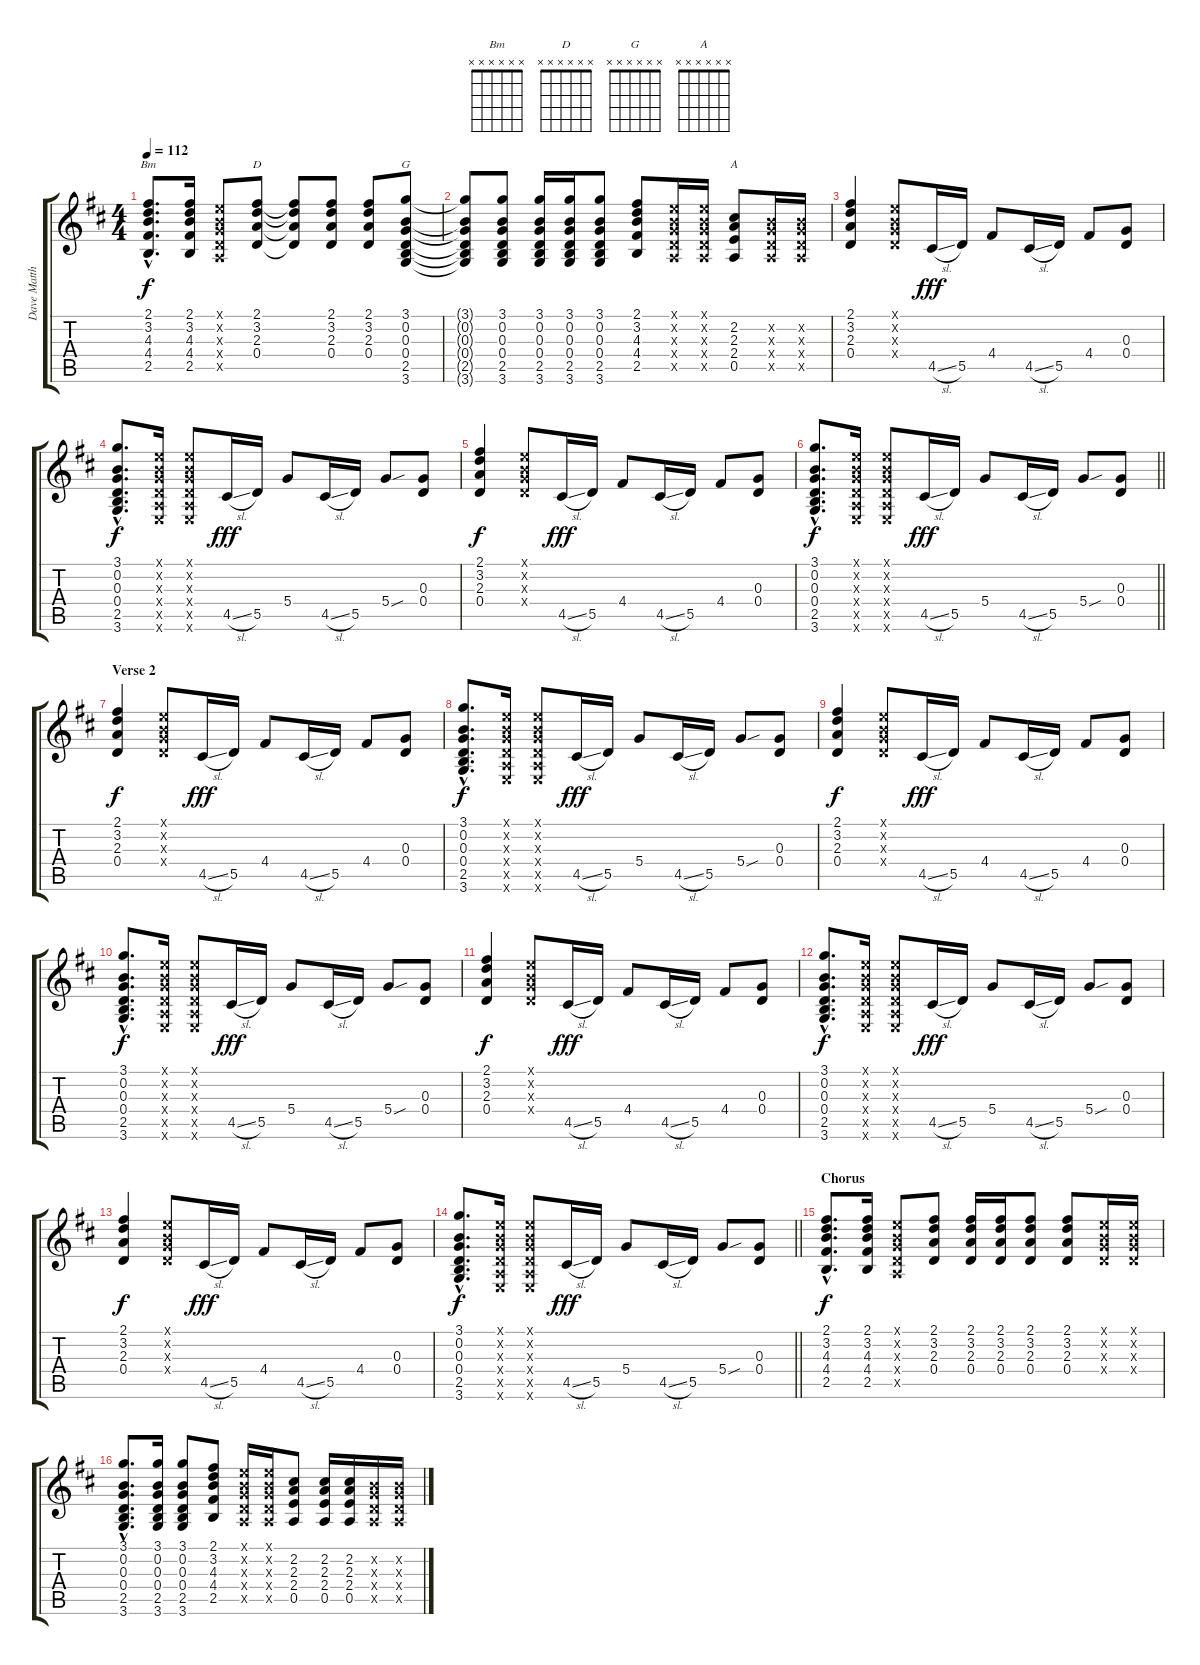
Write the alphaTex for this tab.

\track ("Dave Matthews" "Dave Matth") {instrument acousticguitarsteel}
\staff {score tabs}
\tuning (E4 B3 G3 D3 A2 E2) {hide}
\chord ("Bm" x x x x x x)
\chord ("D" x x x x x x)
\chord ("G" x x x x x x)
\chord ("A" x x x x x x)
\ts (4 4)
\tempo 112
\clef g2
\ks d
(2.1{hac} 3.2{hac} 4.3{hac} 4.4{hac} 2.5{hac}).8{d ch "Bm" dy f} (2.1 3.2 4.3 4.4 2.5).16 (0.1{x} 0.2{x} 0.3{x} 0.4{x} 0.5{x}).8 (2.1 3.2 2.3 0.4).8{ch "D"} (2.1{t} 3.2{t} 2.3{t} 0.4{t}).8 (2.1 3.2 2.3 0.4).8 (2.1 3.2 2.3 0.4).8 (3.1 0.2 0.3 0.4 2.5 3.6).8{ch "G"} |
(3.1{t} 0.2{t} 0.3{t} 0.4{t} 2.5{t} 3.6{t}).8 (3.1 0.2 0.3 0.4 2.5 3.6).8 (3.1 0.2 0.3 0.4 2.5 3.6).16 (3.1 0.2 0.3 0.4 2.5 3.6).16 (3.1 0.2 0.3 0.4 2.5 3.6).8 (2.1 3.2 4.3 4.4 2.5).8 (0.1{x} 0.2{x} 0.3{x} 0.4{x} 0.5{x}).16 (0.1{x} 0.2{x} 0.3{x} 0.4{x} 0.5{x}).16 (2.2 2.3 2.4 0.5).8{ch "A"} (0.2{x} 0.3{x} 0.4{x} 0.5{x}).16 (0.2{x} 0.3{x} 0.4{x} 0.5{x}).16 |
(2.1 3.2 2.3 0.4).4 (0.1{x} 0.2{x} 0.3{x} 0.4{x}).8 4.5{sl}.16{dy fff} 5.5.16 4.4.8 4.5{sl}.16 5.5.16 4.4.8 (0.3 0.4).8 |
(3.1{hac} 0.2{hac} 0.3{hac} 0.4{hac} 2.5{hac} 3.6{hac}).8{d dy f} (0.1{x} 0.2{x} 0.3{x} 0.4{x} 0.5{x} 0.6{x}).16 (0.1{x} 0.2{x} 0.3{x} 0.4{x} 0.5{x} 0.6{x}).8 4.5{sl}.16{dy fff} 5.5.16 5.4.8 4.5{sl}.16 5.5.16 5.4{sou}.8 (0.3 0.4).8 |
(2.1 3.2 2.3 0.4).4{dy f} (0.1{x} 0.2{x} 0.3{x} 0.4{x}).8 4.5{sl}.16{dy fff} 5.5.16 4.4.8 4.5{sl}.16 5.5.16 4.4.8 (0.3 0.4).8 |
\barLineRight lightlight
(3.1{hac} 0.2{hac} 0.3{hac} 0.4{hac} 2.5{hac} 3.6{hac}).8{d dy f} (0.1{x} 0.2{x} 0.3{x} 0.4{x} 0.5{x} 0.6{x}).16 (0.1{x} 0.2{x} 0.3{x} 0.4{x} 0.5{x} 0.6{x}).8 4.5{sl}.16{dy fff} 5.5.16 5.4.8 4.5{sl}.16 5.5.16 5.4{sou}.8 (0.3 0.4).8 |
\section ("" "Verse 2")
(2.1 3.2 2.3 0.4).4{dy f} (0.1{x} 0.2{x} 0.3{x} 0.4{x}).8 4.5{sl}.16{dy fff} 5.5.16 4.4.8 4.5{sl}.16 5.5.16 4.4.8 (0.3 0.4).8 |
(3.1{hac} 0.2{hac} 0.3{hac} 0.4{hac} 2.5{hac} 3.6{hac}).8{d dy f} (0.1{x} 0.2{x} 0.3{x} 0.4{x} 0.5{x} 0.6{x}).16 (0.1{x} 0.2{x} 0.3{x} 0.4{x} 0.5{x} 0.6{x}).8 4.5{sl}.16{dy fff} 5.5.16 5.4.8 4.5{sl}.16 5.5.16 5.4{sou}.8 (0.3 0.4).8 |
(2.1 3.2 2.3 0.4).4{dy f} (0.1{x} 0.2{x} 0.3{x} 0.4{x}).8 4.5{sl}.16{dy fff} 5.5.16 4.4.8 4.5{sl}.16 5.5.16 4.4.8 (0.3 0.4).8 |
(3.1{hac} 0.2{hac} 0.3{hac} 0.4{hac} 2.5{hac} 3.6{hac}).8{d dy f} (0.1{x} 0.2{x} 0.3{x} 0.4{x} 0.5{x} 0.6{x}).16 (0.1{x} 0.2{x} 0.3{x} 0.4{x} 0.5{x} 0.6{x}).8 4.5{sl}.16{dy fff} 5.5.16 5.4.8 4.5{sl}.16 5.5.16 5.4{sou}.8 (0.3 0.4).8 |
(2.1 3.2 2.3 0.4).4{dy f} (0.1{x} 0.2{x} 0.3{x} 0.4{x}).8 4.5{sl}.16{dy fff} 5.5.16 4.4.8 4.5{sl}.16 5.5.16 4.4.8 (0.3 0.4).8 |
(3.1{hac} 0.2{hac} 0.3{hac} 0.4{hac} 2.5{hac} 3.6{hac}).8{d dy f} (0.1{x} 0.2{x} 0.3{x} 0.4{x} 0.5{x} 0.6{x}).16 (0.1{x} 0.2{x} 0.3{x} 0.4{x} 0.5{x} 0.6{x}).8 4.5{sl}.16{dy fff} 5.5.16 5.4.8 4.5{sl}.16 5.5.16 5.4{sou}.8 (0.3 0.4).8 |
(2.1 3.2 2.3 0.4).4{dy f} (0.1{x} 0.2{x} 0.3{x} 0.4{x}).8 4.5{sl}.16{dy fff} 5.5.16 4.4.8 4.5{sl}.16 5.5.16 4.4.8 (0.3 0.4).8 |
\barLineRight lightlight
(3.1{hac} 0.2{hac} 0.3{hac} 0.4{hac} 2.5{hac} 3.6{hac}).8{d dy f} (0.1{x} 0.2{x} 0.3{x} 0.4{x} 0.5{x} 0.6{x}).16 (0.1{x} 0.2{x} 0.3{x} 0.4{x} 0.5{x} 0.6{x}).8 4.5{sl}.16{dy fff} 5.5.16 5.4.8 4.5{sl}.16 5.5.16 5.4{sou}.8 (0.3 0.4).8 |
\section ("" "Chorus")
(2.1{hac} 3.2{hac} 4.3{hac} 4.4{hac} 2.5{hac}).8{d dy f} (2.1 3.2 4.3 4.4 2.5).16 (0.1{x} 0.2{x} 0.3{x} 0.4{x} 0.5{x}).8 (2.1 3.2 2.3 0.4).8 (2.1 3.2 2.3 0.4).16 (2.1 3.2 2.3 0.4).16 (2.1 3.2 2.3 0.4).8 (2.1 3.2 2.3 0.4).8 (0.1{x} 0.2{x} 0.3{x} 0.4{x}).16 (0.1{x} 0.2{x} 0.3{x} 0.4{x}).16 |
(3.1{hac} 0.2{hac} 0.3{hac} 0.4{hac} 2.5{hac} 3.6{hac}).8{d} (3.1 0.2 0.3 0.4 2.5 3.6).16 (3.1 0.2 0.3 0.4 2.5 3.6).8 (2.1 3.2 4.3 4.4 2.5).8 (0.1{x} 0.2{x} 0.3{x} 0.4{x} 0.5{x}).16 (0.1{x} 0.2{x} 0.3{x} 0.4{x} 0.5{x}).16 (2.2 2.3 2.4 0.5).8 (2.2 2.3 2.4 0.5).16 (2.2 2.3 2.4 0.5).16 (0.2{x} 0.3{x} 0.4{x} 0.5{x}).16 (0.2{x} 0.3{x} 0.4{x} 0.5{x}).16
